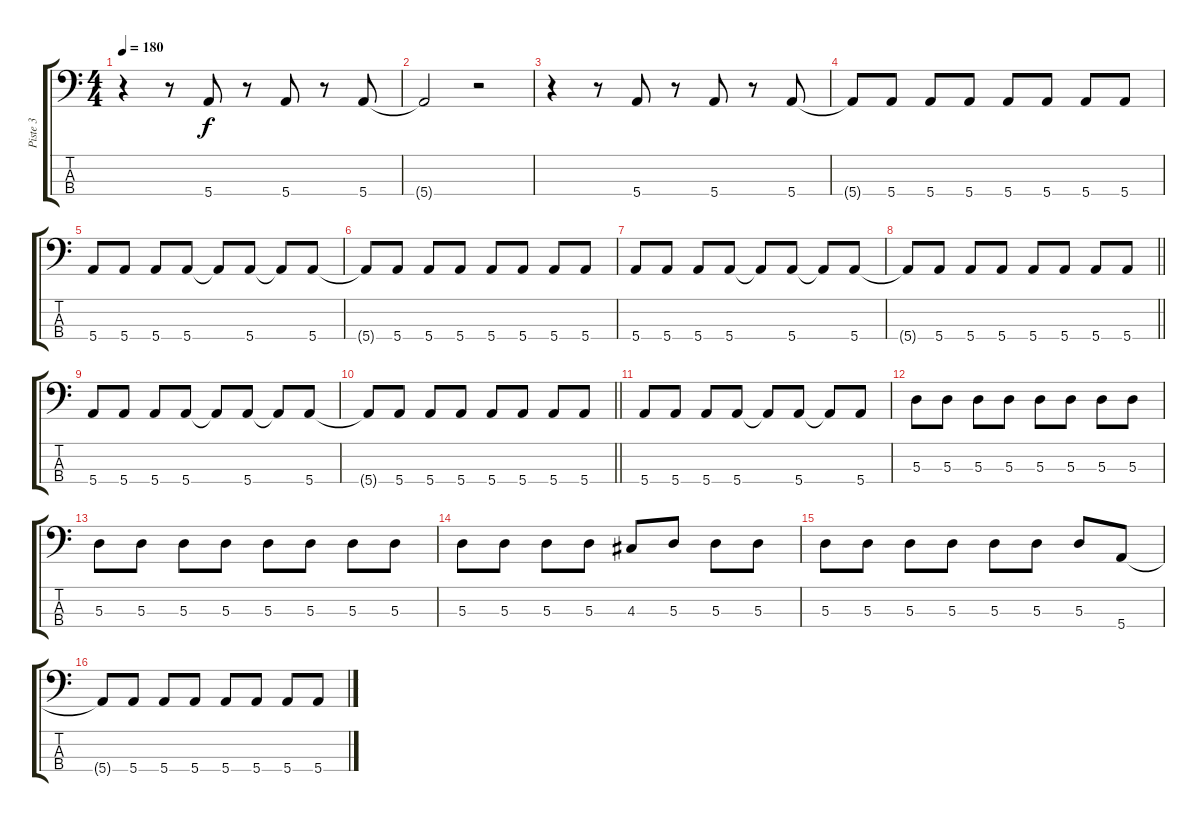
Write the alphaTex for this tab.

\track ("Piste 3" "Piste 3") {instrument electricbassfinger}
\staff {score tabs}
\tuning (G2 D2 A1 E1) {hide}
\ts (4 4)
\tempo 180
\clef f4
\ks c
r.4{dy f} r.8 5.4.8 r.8 5.4.8 r.8 5.4.8 |
5.4{t}.2 r.2 |
r.4 r.8 5.4.8 r.8 5.4.8 r.8 5.4.8 |
5.4{t}.8 5.4.8 5.4.8 5.4.8 5.4.8 5.4.8 5.4.8 5.4.8 |
5.4.8 5.4.8 5.4.8 5.4.8 5.4{t}.8 5.4.8 5.4{t}.8 5.4.8 |
5.4{t}.8 5.4.8 5.4.8 5.4.8 5.4.8 5.4.8 5.4.8 5.4.8 |
5.4.8 5.4.8 5.4.8 5.4.8 5.4{t}.8 5.4.8 5.4{t}.8 5.4.8 |
\barLineRight lightlight
5.4{t}.8 5.4.8 5.4.8 5.4.8 5.4.8 5.4.8 5.4.8 5.4.8 |
5.4.8 5.4.8 5.4.8 5.4.8 5.4{t}.8 5.4.8 5.4{t}.8 5.4.8 |
\barLineRight lightlight
5.4{t}.8 5.4.8 5.4.8 5.4.8 5.4.8 5.4.8 5.4.8 5.4.8 |
5.4.8 5.4.8 5.4.8 5.4.8 5.4{t}.8 5.4.8 5.4{t}.8 5.4.8 |
5.3.8 5.3.8 5.3.8 5.3.8 5.3.8 5.3.8 5.3.8 5.3.8 |
5.3.8 5.3.8 5.3.8 5.3.8 5.3.8 5.3.8 5.3.8 5.3.8 |
5.3.8 5.3.8 5.3.8 5.3.8 4.3.8 5.3.8 5.3.8 5.3.8 |
5.3.8 5.3.8 5.3.8 5.3.8 5.3.8 5.3.8 5.3.8 5.4.8 |
5.4{t}.8 5.4.8 5.4.8 5.4.8 5.4.8 5.4.8 5.4.8 5.4.8
